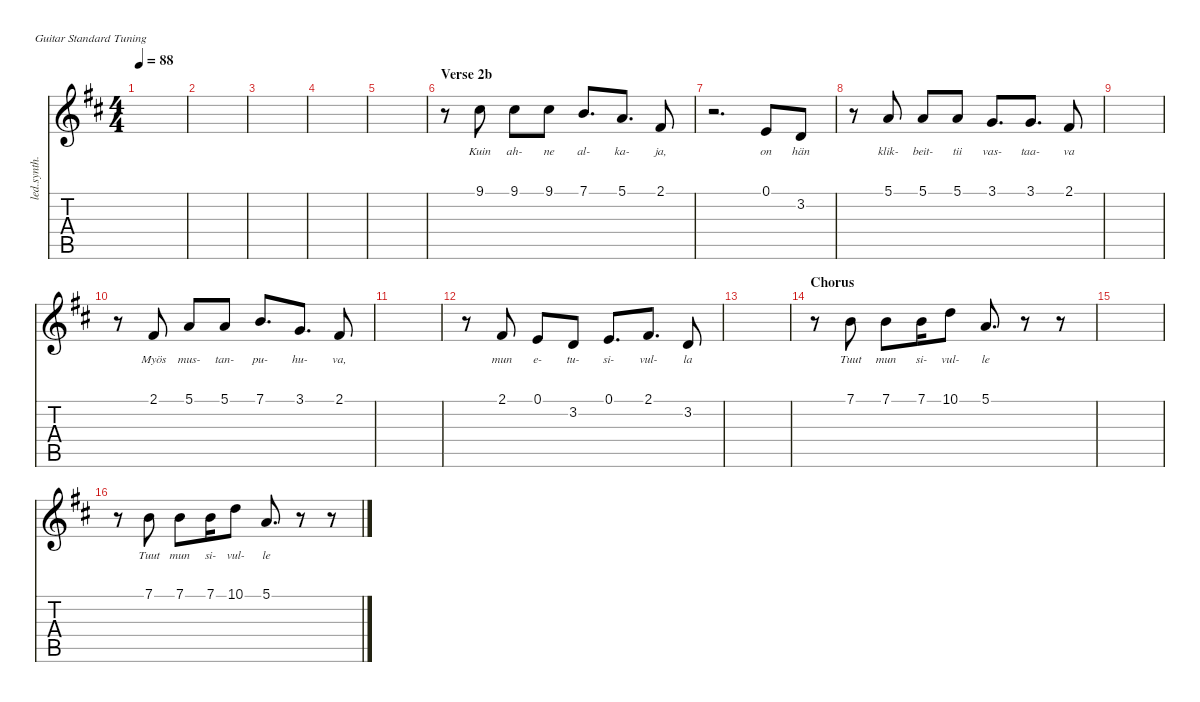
\defaultSystemsLayout 4
\hideDynamics
\bracketExtendMode nobrackets
\otherSystemsTrackNameOrientation horizontal
\track ("Background Vocal" "led.synth.") {instrument lead5charang}
\staff {score tabs}
\tuning (E4 B3 G3 D3 A2 E2)
\ts (4 4)
\tempo 88
\clef g2
\ks d
|
|
|
|
|
\section ("" "Verse 2b")
r.8 9.1{acc #}.8{lyrics (0 "Kuin") lyrics (1 "") lyrics (2 "") lyrics (3 "") lyrics (4 "")} 9.1{acc #}.8{lyrics (0 "ah-") lyrics (1 "") lyrics (2 "") lyrics (3 "") lyrics (4 "")} 9.1{acc #}.8{lyrics (0 "ne") lyrics (1 "") lyrics (2 "") lyrics (3 "") lyrics (4 "")} 7.1{acc forcenatural}.8{d lyrics (0 "al-") lyrics (1 "") lyrics (2 "") lyrics (3 "") lyrics (4 "")} 5.1{acc forcenatural}.8{d lyrics (0 "ka-") lyrics (1 "") lyrics (2 "") lyrics (3 "") lyrics (4 "")} 2.1{acc #}.8{lyrics (0 "ja,") lyrics (1 "") lyrics (2 "") lyrics (3 "") lyrics (4 "")} |
r.2{d} 0.1{acc forcenatural}.8{lyrics (0 "on") lyrics (1 "") lyrics (2 "") lyrics (3 "") lyrics (4 "")} 3.2{acc forcenatural}.8{lyrics (0 "hän") lyrics (1 "") lyrics (2 "") lyrics (3 "") lyrics (4 "")} |
r.8 5.1{acc forcenatural}.8{lyrics (0 "klik-") lyrics (1 "") lyrics (2 "") lyrics (3 "") lyrics (4 "")} 5.1{acc forcenatural}.8{lyrics (0 "beit-") lyrics (1 "") lyrics (2 "") lyrics (3 "") lyrics (4 "")} 5.1{acc forcenatural}.8{lyrics (0 "tii") lyrics (1 "") lyrics (2 "") lyrics (3 "") lyrics (4 "")} 3.1{acc forcenatural}.8{d lyrics (0 "vas-") lyrics (1 "") lyrics (2 "") lyrics (3 "") lyrics (4 "")} 3.1{acc forcenatural}.8{d lyrics (0 "taa-") lyrics (1 "") lyrics (2 "") lyrics (3 "") lyrics (4 "")} 2.1{acc #}.8{lyrics (0 "va") lyrics (1 "") lyrics (2 "") lyrics (3 "") lyrics (4 "")} |
|
r.8 2.1{acc #}.8{lyrics (0 "Myös") lyrics (1 "") lyrics (2 "") lyrics (3 "") lyrics (4 "")} 5.1{acc forcenatural}.8{lyrics (0 "mus-") lyrics (1 "") lyrics (2 "") lyrics (3 "") lyrics (4 "")} 5.1{acc forcenatural}.8{lyrics (0 "tan-") lyrics (1 "") lyrics (2 "") lyrics (3 "") lyrics (4 "")} 7.1{acc forcenatural}.8{d lyrics (0 "pu-") lyrics (1 "") lyrics (2 "") lyrics (3 "") lyrics (4 "")} 3.1{acc forcenatural}.8{d lyrics (0 "hu-") lyrics (1 "") lyrics (2 "") lyrics (3 "") lyrics (4 "")} 2.1{acc #}.8{lyrics (0 "va,") lyrics (1 "") lyrics (2 "") lyrics (3 "") lyrics (4 "")} |
|
r.8 2.1{acc #}.8{lyrics (0 "mun") lyrics (1 "") lyrics (2 "") lyrics (3 "") lyrics (4 "")} 0.1{acc forcenatural}.8{lyrics (0 "e-") lyrics (1 "") lyrics (2 "") lyrics (3 "") lyrics (4 "")} 3.2{acc forcenatural}.8{lyrics (0 "tu-") lyrics (1 "") lyrics (2 "") lyrics (3 "") lyrics (4 "")} 0.1{acc forcenatural}.8{d lyrics (0 "si-") lyrics (1 "") lyrics (2 "") lyrics (3 "") lyrics (4 "")} 2.1{acc #}.8{d lyrics (0 "vul-") lyrics (1 "") lyrics (2 "") lyrics (3 "") lyrics (4 "")} 3.2{acc forcenatural}.8{lyrics (0 "la") lyrics (1 "") lyrics (2 "") lyrics (3 "") lyrics (4 "")} |
|
\section ("" "Chorus")
r.8 7.1{acc forcenatural}.8{lyrics (0 "Tuut") lyrics (1 "") lyrics (2 "") lyrics (3 "") lyrics (4 "")} 7.1{acc forcenatural}.8{lyrics (0 "mun") lyrics (1 "") lyrics (2 "") lyrics (3 "") lyrics (4 "")} 7.1{acc forcenatural}.16{lyrics (0 "si-") lyrics (1 "") lyrics (2 "") lyrics (3 "") lyrics (4 "")} 10.1{acc forcenatural}.8{lyrics (0 "vul-") lyrics (1 "") lyrics (2 "") lyrics (3 "") lyrics (4 "")} 5.1{acc forcenatural}.8{d lyrics (0 "le") lyrics (1 "") lyrics (2 "") lyrics (3 "") lyrics (4 "")} r.8 r.8 |
|
r.8 7.1{acc forcenatural}.8{lyrics (0 "Tuut") lyrics (1 "") lyrics (2 "") lyrics (3 "") lyrics (4 "")} 7.1{acc forcenatural}.8{lyrics (0 "mun") lyrics (1 "") lyrics (2 "") lyrics (3 "") lyrics (4 "")} 7.1{acc forcenatural}.16{lyrics (0 "si-") lyrics (1 "") lyrics (2 "") lyrics (3 "") lyrics (4 "")} 10.1{acc forcenatural}.8{lyrics (0 "vul-") lyrics (1 "") lyrics (2 "") lyrics (3 "") lyrics (4 "")} 5.1{acc forcenatural}.8{d lyrics (0 "le") lyrics (1 "") lyrics (2 "") lyrics (3 "") lyrics (4 "")} r.8 r.8
